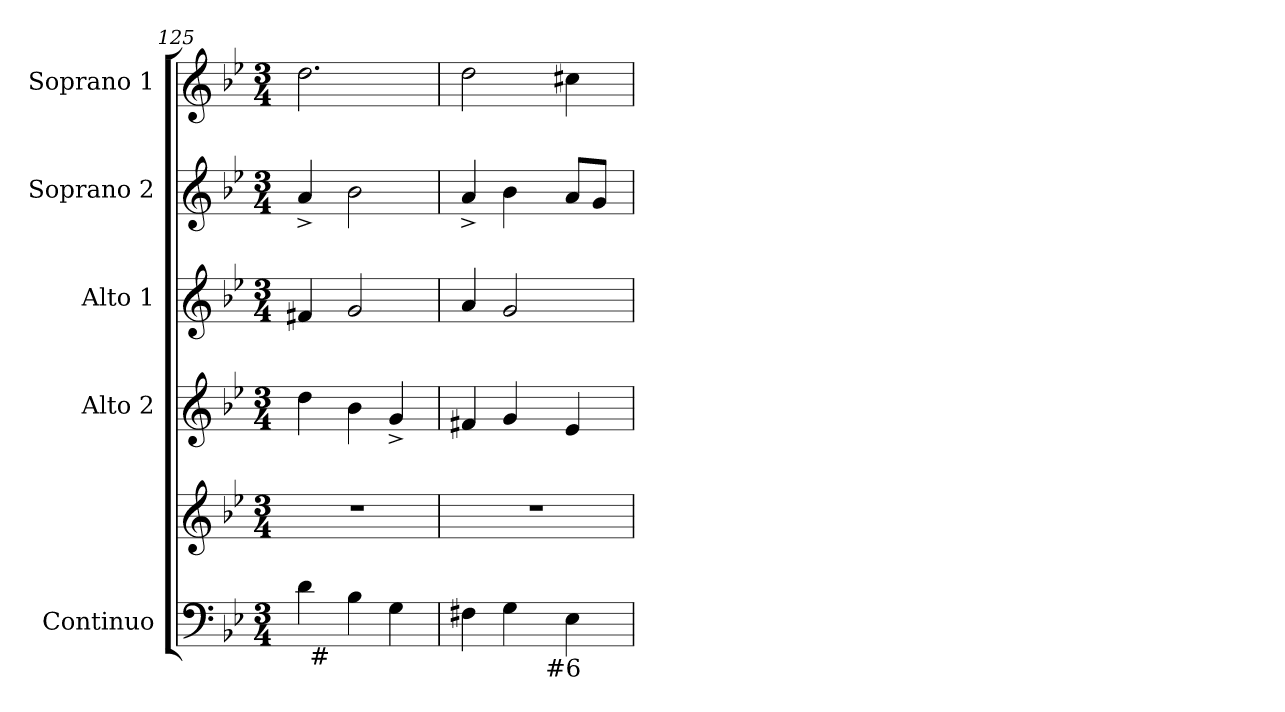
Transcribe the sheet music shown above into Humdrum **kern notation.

**kern	**kern	**kern	**kern	**kern	**kern
*part5	*part5	*part4	*part3	*part2	*part1
*staff6	*staff5	*staff4	*staff3	*staff2	*staff1
*I"Continuo	*	*I"Alto 2	*I"Alto 1	*I"Soprano 2	*I"Soprano 1
*	*	*I'A. 2	*I'A. 1	*I'S. 2	*I'S. 1
!!LO:PB:g=z
*clefF4	*clefG2	*clefG2	*clefG2	*clefG2	*clefG2
*k[b-e-]	*k[b-e-]	*k[b-e-]	*k[b-e-]	*k[b-e-]	*k[b-e-]
*B-:	*B-:	*B-:	*B-:	*B-:	*B-:
*M3/4	*M3/4	*M3/4	*M3/4	*M3/4	*M3/4
=125	=125	=125	=125	=125	=125
!	!LO:N:vis=1	!	!	!	!
*^	*	*	*	*	*
4d\	32ryy	2.r	4dd\	4f#X/	4a^</	2.dd\
!	!LO:TX:b:t=#	!	!	!	!	!
.	2ryy	.	.	.	.	.
4B->\	.	.	4b-\	2g/	2b-\	.
4G\	.	.	4g^</	.	.	.
.	8..ryy	.	.	.	.	.
=126	=126	=126	=126	=126	=126	=126
!	!	!LO:N:vis=1	!	!	!	!
4F#X>\	4ryy	2.r	4f#X/	4a/	4a^</	2dd\
4G\	8ryy	.	4g/	2g/	4b-\	.
.	32.ryy	.	.	.	.	.
!	!LO:TX:b:t=#6	!	!	!	!	!
.	4ryy	.	.	.	.	.
4E-\	.	.	4e-/	.	8a/L	4cc#X\
.	.	.	.	.	8g/J	.
.	16ryy	.	.	.	.	.
.	64ryy	.	.	.	.	.
*v	*v	*	*	*	*	*
=	=	=	=	=	=
*-	*-	*-	*-	*-	*-
